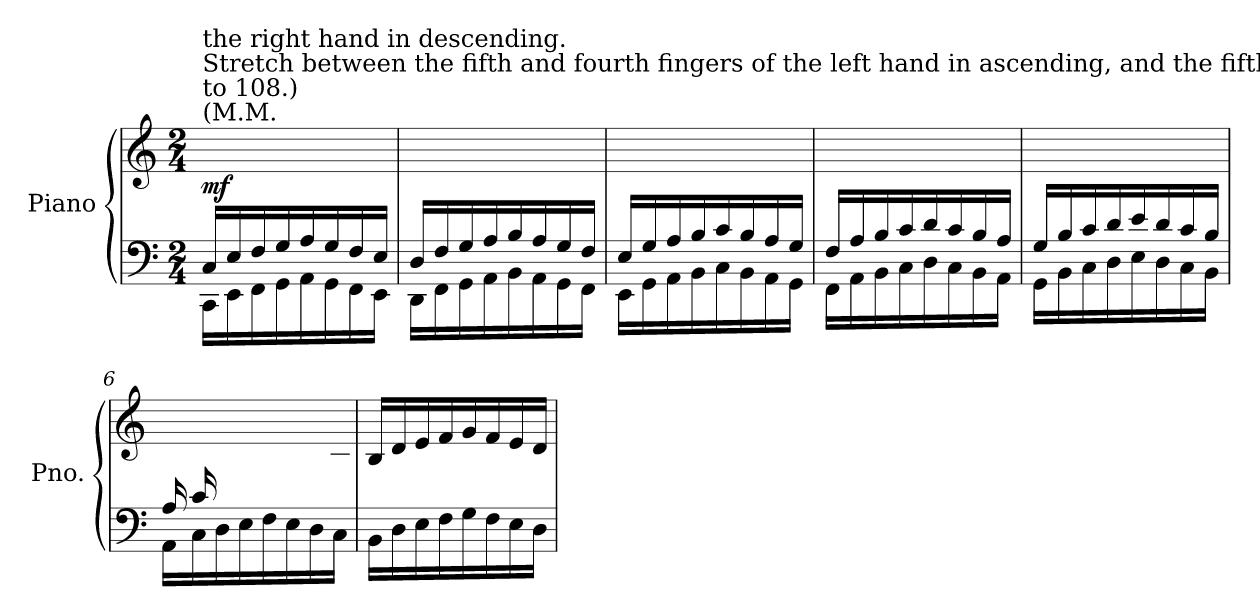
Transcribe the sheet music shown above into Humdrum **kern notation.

**kern	**kern	**dynam
*part1	*part1	*part1
*staff2	*staff1	*staff1/2
*I"Piano	*	*
*I'Pno.	*	*
*clefF4	*clefG2	*
*k[]	*k[]	*
*M2/4	*M2/4	*
*MM60	*MM60	*
=1	=1	=1
*^	*	*
!	!	!LO:TX:a:t=(M.M.	!
!	!	!LO:TX:a:t=to 108.)	!
!	!	!LO:TX:a:t=Stretch between the fifth and fourth fingers of the left hand in ascending, and the fifth and fourth fingers of	!
!	!	!LO:TX:a:t=the right hand in descending.	!
!	!	!	!LO:DY:b
16C/LL	16CC\LL	2ryy	mf
16E/	16EE\	.	.
16F/	16FF\	.	.
16G/	16GG\	.	.
16A/	16AA\	.	.
16G/	16GG\	.	.
16F/	16FF\	.	.
16E/JJ	16EE\JJ	.	.
=2	=2	=2	=2
16D/LL	16DD\LL	2ryy	.
16F/	16FF\	.	.
16G/	16GG\	.	.
16A/	16AA\	.	.
16B/	16BB\	.	.
16A/	16AA\	.	.
16G/	16GG\	.	.
16F/JJ	16FF\JJ	.	.
=3	=3	=3	=3
16E/LL	16EE\LL	2ryy	.
16G/	16GG\	.	.
16A/	16AA\	.	.
16B/	16BB\	.	.
16c/	16C\	.	.
16B/	16BB\	.	.
16A/	16AA\	.	.
16G/JJ	16GG\JJ	.	.
=4	=4	=4	=4
16F/LL	16FF\LL	2ryy	.
16A/	16AA\	.	.
16B/	16BB\	.	.
16c/	16C\	.	.
16d/	16D\	.	.
16c/	16C\	.	.
16B/	16BB\	.	.
16A/JJ	16AA\JJ	.	.
=5	=5	=5	=5
16G/LL	16GG\LL	2ryy	.
16B/	16BB\	.	.
16c/	16C\	.	.
16d/	16D\	.	.
16e/	16E\	.	.
16d/	16D\	.	.
16c/	16C\	.	.
16B/JJ	16BB\JJ	.	.
!!LO:LB:g=z
=6	=6	=6	=6
16A/LL	16AA\LL	8ryy	.
16c/	16C\	.	.
4.ryy	16D\	16d/	.
.	16E\	16e/	.
.	16F\	16f/	.
.	16E\	16e/	.
.	16D\	16d/	.
.	16C\JJ	16c/JJ	.
*v	*v	*	*
=7	=7	=7
16BB\LL	16B/LL	.
16D\	16d/	.
16E\	16e/	.
16F\	16f/	.
16G\	16g/	.
16F\	16f/	.
16E\	16e/	.
16D\JJ	16d/JJ	.
=	=	=
*-	*-	*-
